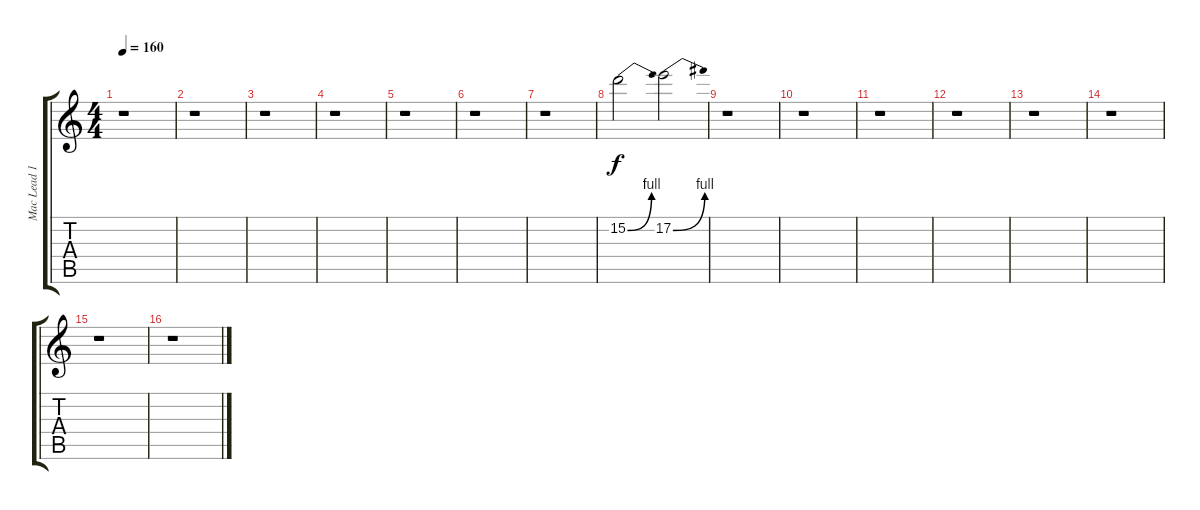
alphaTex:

\track ("Mac Lead 1" "Mac Lead 1") {instrument overdrivenguitar}
\staff {score tabs}
\tuning (E4 B3 G3 D3 A2 E2) {hide}
\ts (4 4)
\tempo 160
\clef g2
\ks c
r.1{dy f} |
r.1 |
r.1 |
r.1 |
r.1 |
r.1 |
r.1 |
15.2{be (bend 0 0 60 4)}.2{balance 0} 17.2{be (bend 0 0 60 4)}.2 |
r.1 |
r.1 |
r.1 |
r.1 |
r.1 |
r.1 |
r.1 |
r.1
